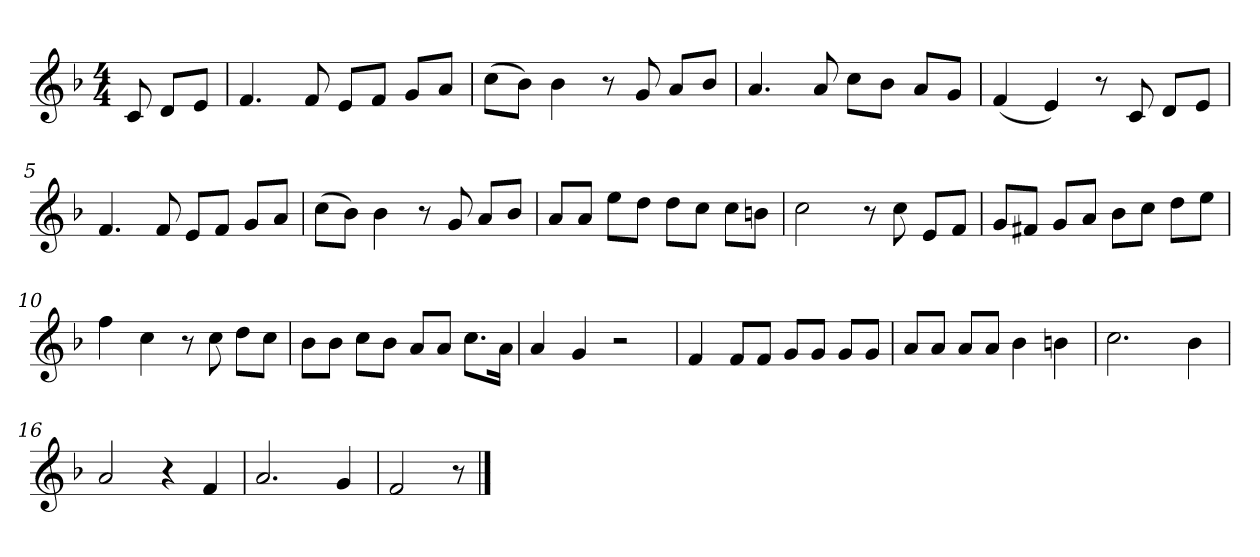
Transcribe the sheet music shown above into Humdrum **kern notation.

**kern
*part1
*staff1
*k[b-]
*M4/4
*MM120
=
8c
8dL
8eJ
=1
4.f
8f
8eL
8fJ
8gL
8aJ
=2
(8ccL
8b-J)
4b-
8r
8g
8aL
8b-J
=3
4.a
8a
8ccL
8b-J
8aL
8gJ
=4
(4f
4e)
8r
8c
8dL
8eJ
=5
4.f
8f
8eL
8fJ
8gL
8aJ
=6
(8ccL
8b-J)
4b-
8r
8g
8aL
8b-J
=7
8aL
8aJ
8eeL
8ddJ
8ddL
8ccJ
8ccL
8bnJ
=8
2cc
8r
8cc
8eL
8fJ
=9
8gL
8f#XJ
8gL
8aJ
8b-L
8ccJ
8ddL
8eeJ
=10
4ff
4cc
8r
8cc
8ddL
8ccJ
=11
8b-L
8b-J
8ccL
8b-J
8aL
8aJ
8.ccL
16aJk
=12
4a
4g
2r
=13
4f
8fL
8fJ
8gL
8gJ
8gL
8gJ
=14
8aL
8aJ
8aL
8aJ
4b-
4bn
=15
2.cc
4b-
=16
2a
4r
4f
=17
2.a
4g
=18
2f
8r
==
*-
